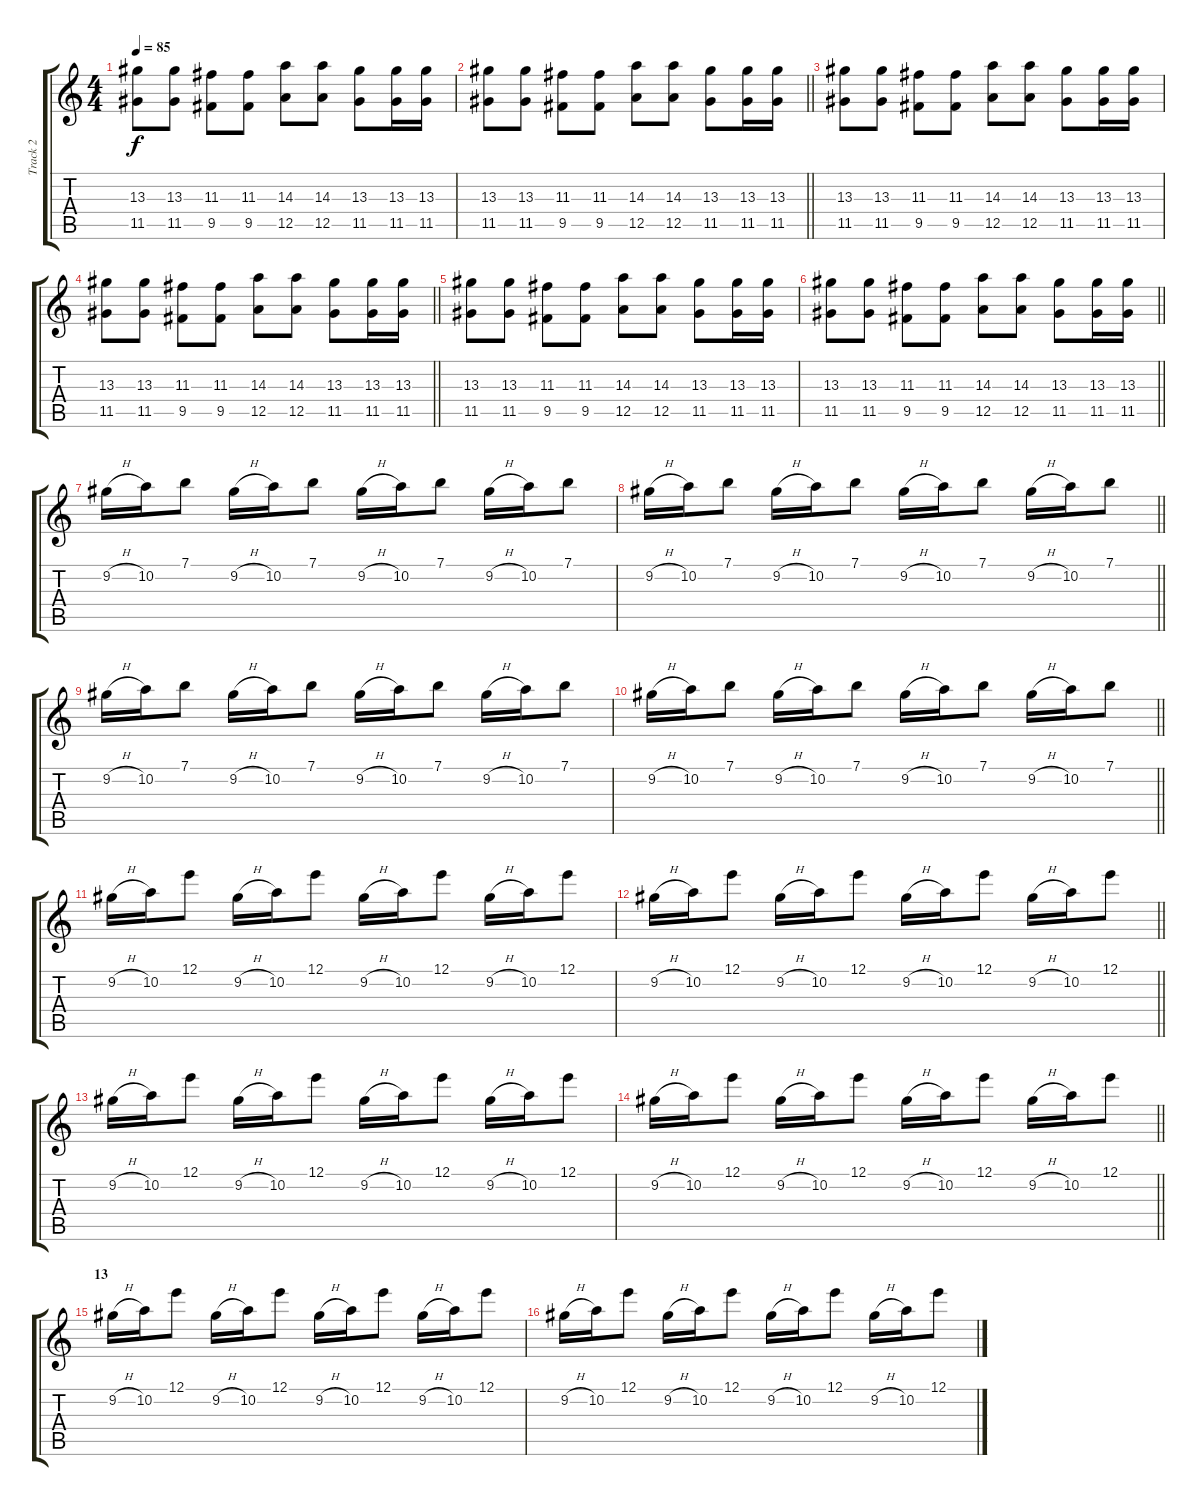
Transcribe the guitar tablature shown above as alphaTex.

\track ("Track 2" "Track 2") {instrument acousticguitarsteel}
\staff {score tabs}
\tuning (E4 B3 G3 D3 A2 E2) {hide}
\ts (4 4)
\tempo 85
\clef g2
\ks c
(13.3 11.5).8{dy f} (13.3 11.5).8 (11.3 9.5).8 (11.3 9.5).8 (14.3 12.5).8 (14.3 12.5).8 (13.3 11.5).8 (13.3 11.5).16 (13.3 11.5).16 |
\barLineRight lightlight
(13.3 11.5).8 (13.3 11.5).8 (11.3 9.5).8 (11.3 9.5).8 (14.3 12.5).8 (14.3 12.5).8 (13.3 11.5).8 (13.3 11.5).16 (13.3 11.5).16 |
(13.3 11.5).8 (13.3 11.5).8 (11.3 9.5).8 (11.3 9.5).8 (14.3 12.5).8 (14.3 12.5).8 (13.3 11.5).8 (13.3 11.5).16 (13.3 11.5).16 |
\barLineRight lightlight
(13.3 11.5).8 (13.3 11.5).8 (11.3 9.5).8 (11.3 9.5).8 (14.3 12.5).8 (14.3 12.5).8 (13.3 11.5).8 (13.3 11.5).16 (13.3 11.5).16 |
(13.3 11.5).8 (13.3 11.5).8 (11.3 9.5).8 (11.3 9.5).8 (14.3 12.5).8 (14.3 12.5).8 (13.3 11.5).8 (13.3 11.5).16 (13.3 11.5).16 |
\barLineRight lightlight
(13.3 11.5).8 (13.3 11.5).8 (11.3 9.5).8 (11.3 9.5).8 (14.3 12.5).8 (14.3 12.5).8 (13.3 11.5).8 (13.3 11.5).16 (13.3 11.5).16 |
9.2{h}.16 10.2.16 7.1.8 9.2{h}.16 10.2.16 7.1.8 9.2{h}.16 10.2.16 7.1.8 9.2{h}.16 10.2.16 7.1.8 |
\barLineRight lightlight
9.2{h}.16 10.2.16 7.1.8 9.2{h}.16 10.2.16 7.1.8 9.2{h}.16 10.2.16 7.1.8 9.2{h}.16 10.2.16 7.1.8 |
9.2{h}.16 10.2.16 7.1.8 9.2{h}.16 10.2.16 7.1.8 9.2{h}.16 10.2.16 7.1.8 9.2{h}.16 10.2.16 7.1.8 |
\barLineRight lightlight
9.2{h}.16 10.2.16 7.1.8 9.2{h}.16 10.2.16 7.1.8 9.2{h}.16 10.2.16 7.1.8 9.2{h}.16 10.2.16 7.1.8 |
9.2{h}.16 10.2.16 12.1.8 9.2{h}.16 10.2.16 12.1.8 9.2{h}.16 10.2.16 12.1.8 9.2{h}.16 10.2.16 12.1.8 |
\barLineRight lightlight
9.2{h}.16 10.2.16 12.1.8 9.2{h}.16 10.2.16 12.1.8 9.2{h}.16 10.2.16 12.1.8 9.2{h}.16 10.2.16 12.1.8 |
9.2{h}.16 10.2.16 12.1.8 9.2{h}.16 10.2.16 12.1.8 9.2{h}.16 10.2.16 12.1.8 9.2{h}.16 10.2.16 12.1.8 |
\barLineRight lightlight
9.2{h}.16 10.2.16 12.1.8 9.2{h}.16 10.2.16 12.1.8 9.2{h}.16 10.2.16 12.1.8 9.2{h}.16 10.2.16 12.1.8 |
\section ("" "13")
9.2{h}.16 10.2.16 12.1.8 9.2{h}.16 10.2.16 12.1.8 9.2{h}.16 10.2.16 12.1.8 9.2{h}.16 10.2.16 12.1.8 |
9.2{h}.16 10.2.16 12.1.8 9.2{h}.16 10.2.16 12.1.8 9.2{h}.16 10.2.16 12.1.8 9.2{h}.16 10.2.16 12.1.8
